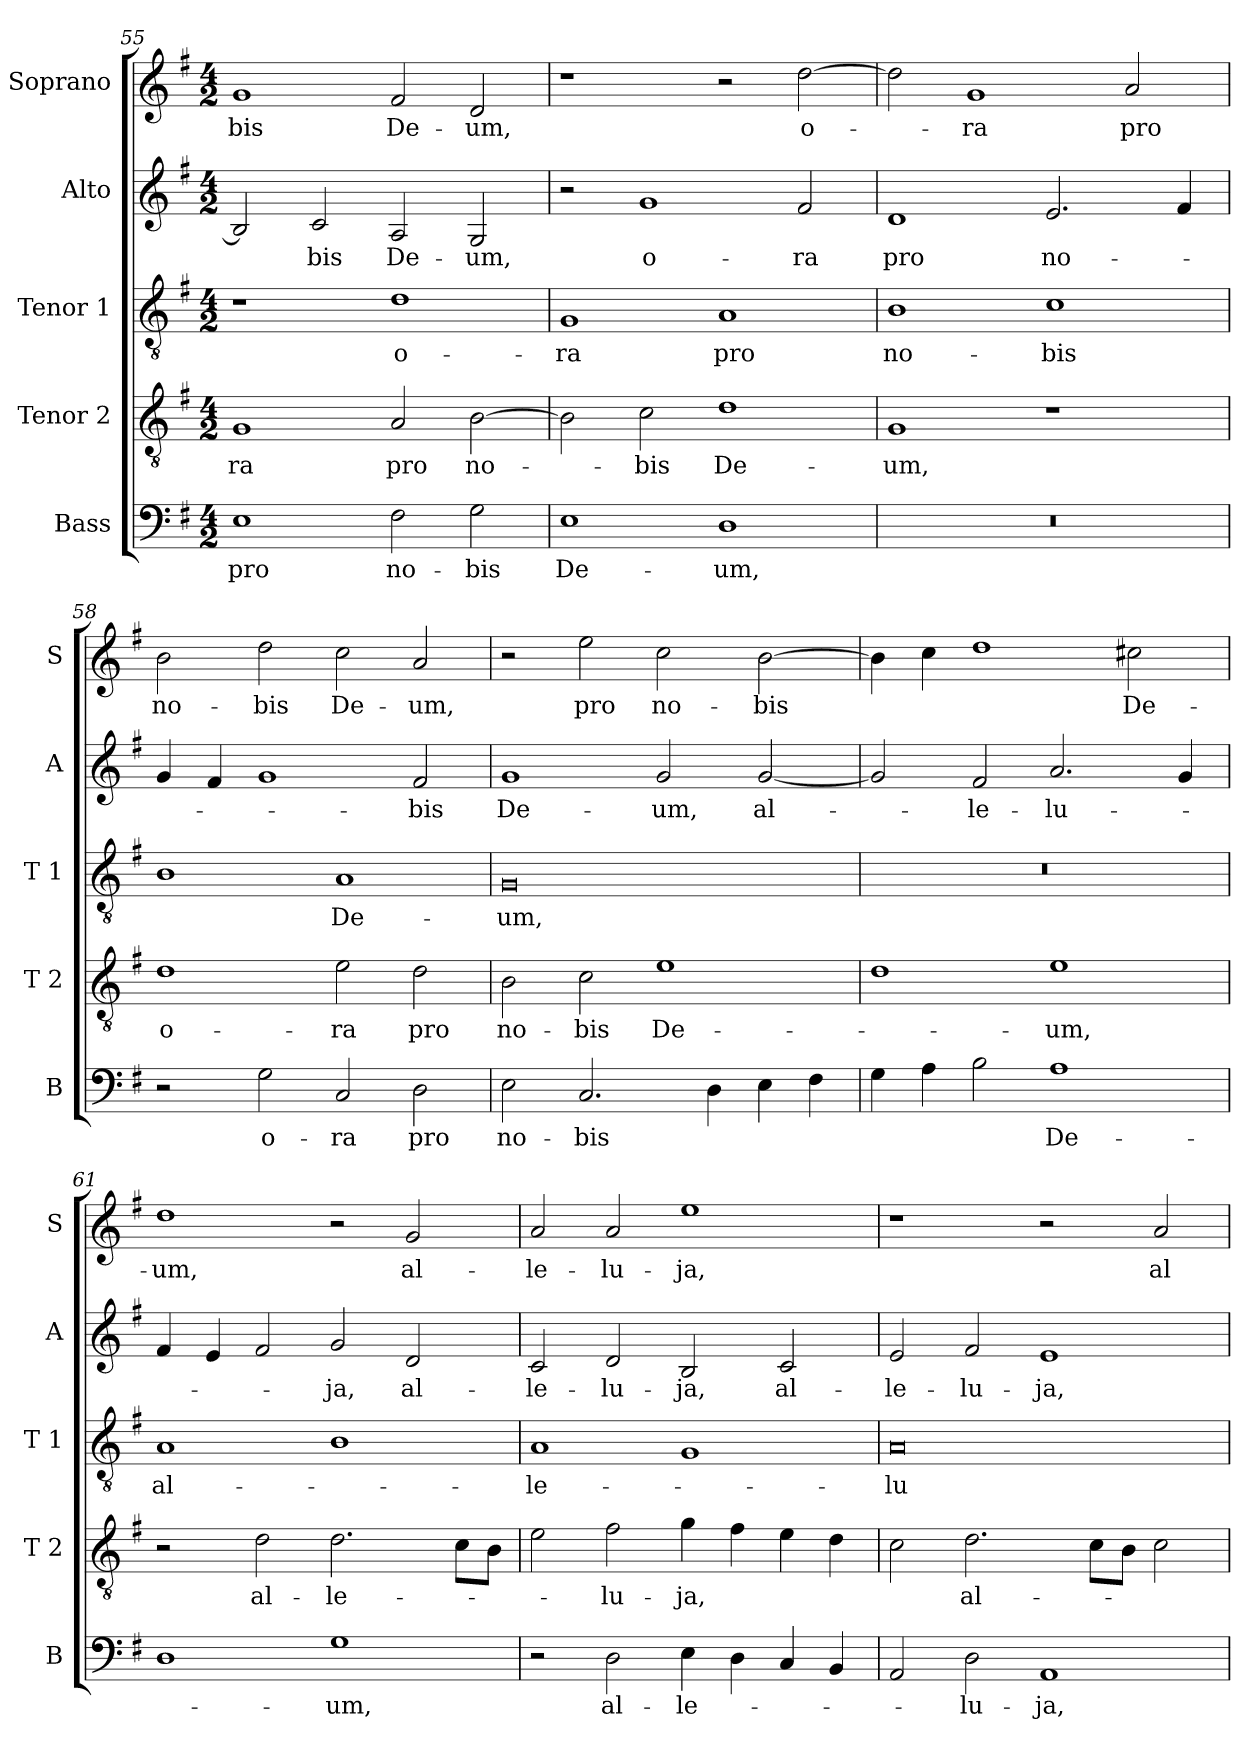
**kern	**text	**kern	**text	**kern	**text	**kern	**text	**kern	**text
*part5	*part5	*part4	*part4	*part3	*part3	*part2	*part2	*part1	*part1
*staff5	*staff5	*staff4	*staff4	*staff3	*staff3	*staff2	*staff2	*staff1	*staff1
*I"Bass	*	*I"Tenor 2	*	*I"Tenor 1	*	*I"Alto	*	*I"Soprano	*
*I'B	*	*I'T 2	*	*I'T 1	*	*I'A	*	*I'S	*
*clefF4	*	*clefGv2	*	*clefGv2	*	*clefG2	*	*clefG2	*
*k[f#]	*	*k[f#]	*	*k[f#]	*	*k[f#]	*	*k[f#]	*
*G:	*	*G:	*	*G:	*	*G:	*	*G:	*
*M4/2	*	*M4/2	*	*M4/2	*	*M4/2	*	*M4/2	*
=55	=55	=55	=55	=55	=55	=55	=55	=55	=55
!	!LO:LY:b	!	!LO:LY:b	!	!	!	!	!	!LO:LY:b
1E	pro	1G	-ra	1r	.	2B/]	.	1g	-bis
!	!	!	!	!	!	!	!LO:LY:b	!	!
.	.	.	.	.	.	2c/	-bis	.	.
!	!LO:LY:b	!	!LO:LY:b	!	!LO:LY:b	!	!LO:LY:b	!	!LO:LY:b
2F#\	no-	2A/	pro	1d	o-	2A/	De-	2f#/	De-
!	!LO:LY:b	!	!LO:LY:b	!	!	!	!LO:LY:b	!	!LO:LY:b
2G\	-bis	[2B\	no-	.	.	2G/	-um,	2d/	-um,
!!LO:LB:g=z
=56	=56	=56	=56	=56	=56	=56	=56	=56	=56
!	!LO:LY:b	!	!	!	!LO:LY:b	!	!	!	!
1E	De-	2B\]	.	1G	-ra	2r	.	1r	.
!	!	!	!LO:LY:b	!	!	!	!LO:LY:b	!	!
.	.	2c\	-bis	.	.	1g	o-	.	.
!	!LO:LY:b	!	!LO:LY:b	!	!LO:LY:b	!	!	!	!
1D	-um,	1d	De-	1A	pro	.	.	2r	.
!	!	!	!	!	!	!	!LO:LY:b	!	!LO:LY:b
.	.	.	.	.	.	2f#/	-ra	[2dd\	o-
=57	=57	=57	=57	=57	=57	=57	=57	=57	=57
!	!	!	!LO:LY:b	!	!LO:LY:b	!	!LO:LY:b	!	!
0r	.	1G	-um,	1B	no-	1d	pro	2dd\]	.
!	!	!	!	!	!	!	!	!	!LO:LY:b
.	.	.	.	.	.	.	.	1g	-ra
!	!	!	!	!	!LO:LY:b	!	!LO:LY:b	!	!
.	.	1r	.	1c	-bis	2.e/	no-	.	.
!	!	!	!	!	!	!	!	!	!LO:LY:b
.	.	.	.	.	.	.	.	2a/	pro
.	.	.	.	.	.	4f#/	.	.	.
=58	=58	=58	=58	=58	=58	=58	=58	=58	=58
!	!	!	!LO:LY:b	!	!	!	!	!	!LO:LY:b
2r	.	1d	o-	1B	.	4g/	.	2b\	no-
.	.	.	.	.	.	4f#/	.	.	.
!	!LO:LY:b	!	!	!	!	!	!	!	!LO:LY:b
2G\	o-	.	.	.	.	1g	.	2dd\	-bis
!	!LO:LY:b	!	!LO:LY:b	!	!LO:LY:b	!	!	!	!LO:LY:b
2C/	-ra	2e\	-ra	1A	De-	.	.	2cc\	De-
!	!LO:LY:b	!	!LO:LY:b	!	!	!	!LO:LY:b	!	!LO:LY:b
2D\	pro	2d\	pro	.	.	2f#/	-bis	2a/	-um,
=59	=59	=59	=59	=59	=59	=59	=59	=59	=59
!	!LO:LY:b	!	!LO:LY:b	!	!LO:LY:b	!	!LO:LY:b	!	!
2E\	no-	2B\	no-	0G	-um,	1g	De-	2r	.
!	!LO:LY:b	!	!LO:LY:b	!	!	!	!	!	!LO:LY:b
2.C/	-bis	2c\	-bis	.	.	.	.	2ee\	pro
!	!	!	!LO:LY:b	!	!	!	!LO:LY:b	!	!LO:LY:b
.	.	1e	De-	.	.	2g/	-um,	2cc\	no-
4D\	.	.	.	.	.	.	.	.	.
!	!	!	!	!	!	!	!LO:LY:b	!	!LO:LY:b
4E\	.	.	.	.	.	[2g/	al-	[2b\	-bis
4F#\	.	.	.	.	.	.	.	.	.
=60	=60	=60	=60	=60	=60	=60	=60	=60	=60
4G\	.	1d	.	0r	.	2g/]	.	4b\]	.
4A\	.	.	.	.	.	.	.	4cc\	.
!	!	!	!	!	!	!	!LO:LY:b	!	!
2B\	.	.	.	.	.	2f#/	-le-	1dd	.
!	!LO:LY:b	!	!LO:LY:b	!	!	!	!LO:LY:b	!	!
1A	De-	1e	-um,	.	.	2.a/	-lu-	.	.
!	!	!	!	!	!	!	!	!	!LO:LY:b
.	.	.	.	.	.	.	.	2cc#X\	De-
.	.	.	.	.	.	4g/	.	.	.
!!LO:PB:g=z
=61	=61	=61	=61	=61	=61	=61	=61	=61	=61
!	!	!	!	!	!LO:LY:b	!	!	!	!LO:LY:b
1D	.	2r	.	1A	al-	4f#/	.	1dd	-um,
.	.	.	.	.	.	4e/	.	.	.
!	!	!	!LO:LY:b	!	!	!	!	!	!
.	.	2d\	al-	.	.	2f#/	.	.	.
!	!LO:LY:b	!	!LO:LY:b	!	!	!	!LO:LY:b	!	!
1G	-um,	2.d\	-le-	1B	.	2g/	-ja,	2r	.
!	!	!	!	!	!	!	!LO:LY:b	!	!LO:LY:b
.	.	.	.	.	.	2d/	al-	2g/	al-
.	.	8c\L	.	.	.	.	.	.	.
.	.	8B\J	.	.	.	.	.	.	.
=62	=62	=62	=62	=62	=62	=62	=62	=62	=62
!	!	!	!	!	!LO:LY:b	!	!LO:LY:b	!	!LO:LY:b
2r	.	2e\	.	1A	-le-	2c/	-le-	2a/	-le-
!	!LO:LY:b	!	!LO:LY:b	!	!	!	!LO:LY:b	!	!LO:LY:b
2D\	al-	2f#\	-lu-	.	.	2d/	-lu-	2a/	-lu-
!	!LO:LY:b	!	!LO:LY:b	!	!	!	!LO:LY:b	!	!LO:LY:b
4E\	-le-	4g\	-ja,	1G	.	2B/	-ja,	1ee	-ja,
4D\	.	4f#\	.	.	.	.	.	.	.
!	!	!	!	!	!	!	!LO:LY:b	!	!
4C/	.	4e\	.	.	.	2c/	al-	.	.
4BB/	.	4d\	.	.	.	.	.	.	.
=63	=63	=63	=63	=63	=63	=63	=63	=63	=63
!	!	!	!	!	!LO:LY:b	!	!LO:LY:b	!	!
2AA/	.	2c\	.	0A	-lu-	2e/	-le-	1r	.
!	!LO:LY:b	!	!LO:LY:b	!	!	!	!LO:LY:b	!	!
2D\	-lu-	2.d\	al-	.	.	2f#/	-lu-	.	.
!	!LO:LY:b	!	!	!	!	!	!LO:LY:b	!	!
1AA	-ja,	.	.	.	.	1e	-ja,	2r	.
.	.	8c\L	.	.	.	.	.	.	.
.	.	8B\J	.	.	.	.	.	.	.
!	!	!	!	!	!	!	!	!	!LO:LY:b
.	.	2c\	.	.	.	.	.	2a/	al-
=	=	=	=	=	=	=	=	=	=
*-	*-	*-	*-	*-	*-	*-	*-	*-	*-
